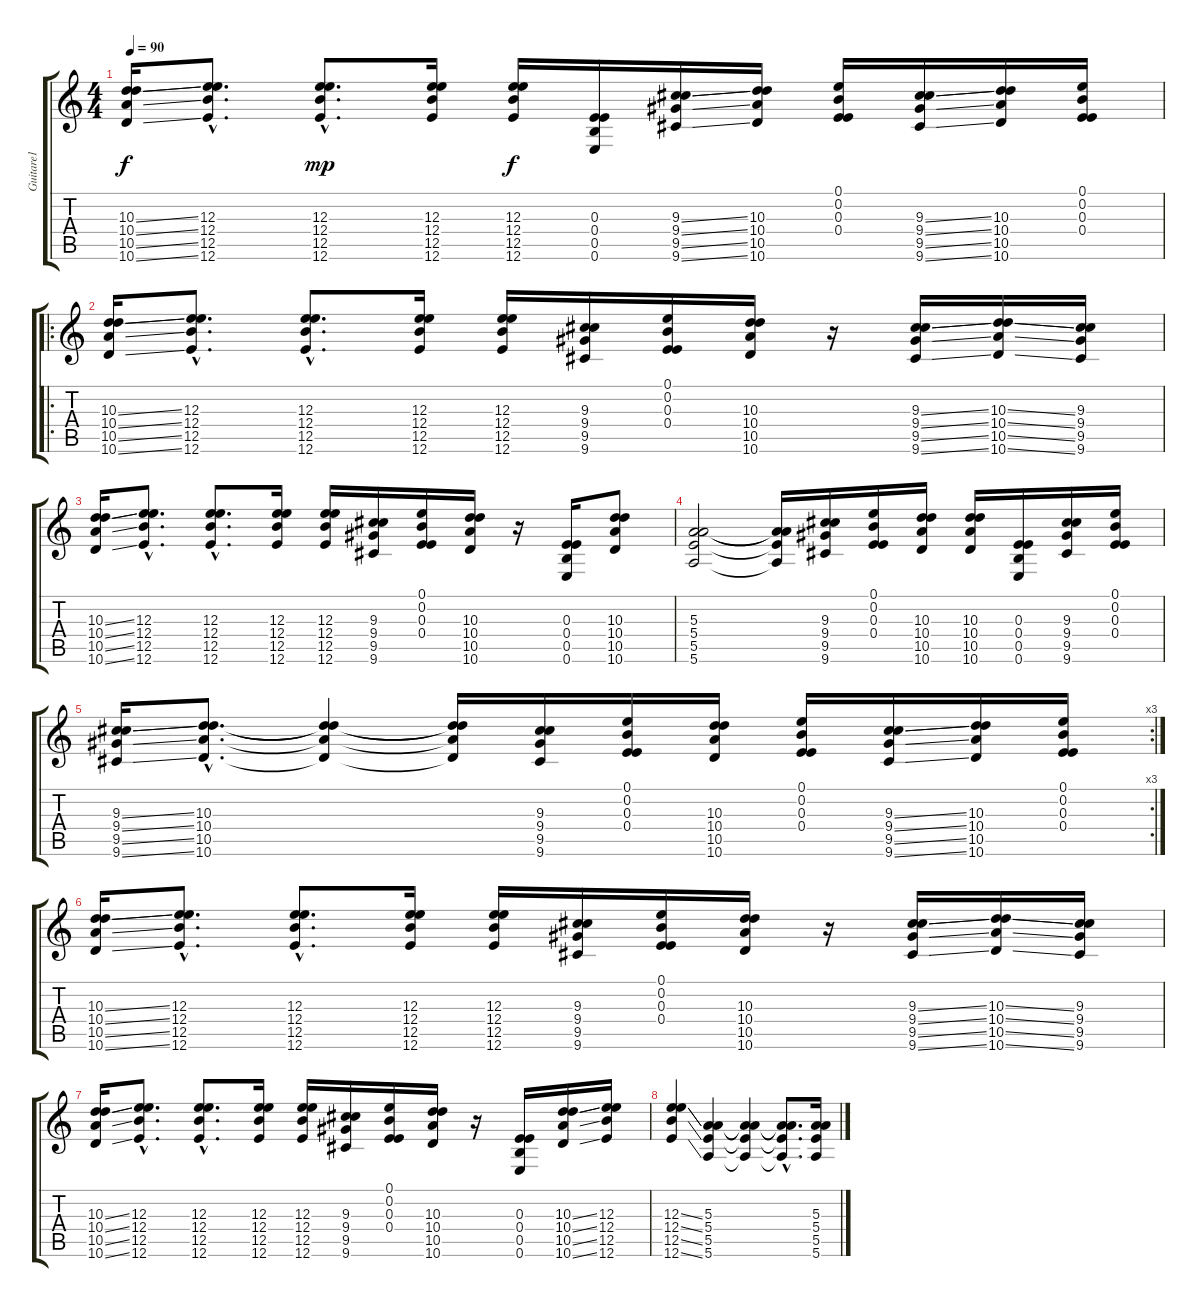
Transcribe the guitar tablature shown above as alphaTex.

\track ("Guitare1" "Guitare1") {instrument distortionguitar}
\staff {score tabs}
\tuning (E4 B3 E3 E3 B2 E2) {hide}
\ts (4 4)
\tempo 90
\clef g2
\ks c
(10.3{ss} 10.4{ss} 10.5{ss} 10.6{ss}).16{dy f} (12.3{hac} 12.4{hac} 12.5{hac} 12.6{hac}).8{d} (12.3{hac} 12.4{hac} 12.5{hac} 12.6{hac}).8{d dy mp} (12.3 12.4 12.5 12.6).16 (12.3 12.4 12.5 12.6).16{dy f} (0.3 0.4 0.5 0.6).16 (9.3{ss} 9.4{ss} 9.5{ss} 9.6{ss}).16 (10.3 10.4 10.5 10.6).16 (0.1 0.2 0.3 0.4).16 (9.3{ss} 9.4{ss} 9.5{ss} 9.6{ss}).16 (10.3 10.4 10.5 10.6).16 (0.1 0.2 0.3 0.4).16 |
\ro
(10.3{ss} 10.4{ss} 10.5{ss} 10.6{ss}).16 (12.3{hac} 12.4{hac} 12.5{hac} 12.6{hac}).8{d} (12.3{hac} 12.4{hac} 12.5{hac} 12.6{hac}).8{d} (12.3 12.4 12.5 12.6).16 (12.3 12.4 12.5 12.6).16 (9.3 9.4 9.5 9.6).16 (0.1 0.2 0.3 0.4).16 (10.3 10.4 10.5 10.6).16 r.16 (9.3{ss} 9.4{ss} 9.5{ss} 9.6{ss}).16 (10.3{ss} 10.4{ss} 10.5{ss} 10.6{ss}).16 (9.3 9.4 9.5 9.6).16 |
(10.3{ss} 10.4{ss} 10.5{ss} 10.6{ss}).16 (12.3{hac} 12.4{hac} 12.5{hac} 12.6{hac}).8{d} (12.3{hac} 12.4{hac} 12.5{hac} 12.6{hac}).8{d} (12.3 12.4 12.5 12.6).16 (12.3 12.4 12.5 12.6).16 (9.3 9.4 9.5 9.6).16 (0.1 0.2 0.3 0.4).16 (10.3 10.4 10.5 10.6).16 r.16 (0.3 0.4 0.5 0.6).16 (10.3 10.4 10.5 10.6).8 |
(5.3 5.4 5.5 5.6).2 (5.3{t} 5.4{t} 5.5{t} 5.6{t}).16 (9.3 9.4 9.5 9.6).16 (0.1 0.2 0.3 0.4).16 (10.3 10.4 10.5 10.6).16 (10.3 10.4 10.5 10.6).16 (0.3 0.4 0.5 0.6).16 (9.3 9.4 9.5 9.6).16 (0.1 0.2 0.3 0.4).16 |
\rc 3
(9.3{ss} 9.4{ss} 9.5{ss} 9.6{ss}).16 (10.3{hac} 10.4{hac} 10.5{hac} 10.6{hac}).8{d} (10.3{t} 10.4{t} 10.5{t} 10.6{t}).4 (10.3{t} 10.4{t} 10.5{t} 10.6{t}).16 (9.3 9.4 9.5 9.6).16 (0.1 0.2 0.3 0.4).16 (10.3 10.4 10.5 10.6).16 (0.1 0.2 0.3 0.4).16 (9.3{ss} 9.4{ss} 9.5{ss} 9.6{ss}).16 (10.3 10.4 10.5 10.6).16 (0.1 0.2 0.3 0.4).16 |
(10.3{ss} 10.4{ss} 10.5{ss} 10.6{ss}).16 (12.3{hac} 12.4{hac} 12.5{hac} 12.6{hac}).8{d} (12.3{hac} 12.4{hac} 12.5{hac} 12.6{hac}).8{d} (12.3 12.4 12.5 12.6).16 (12.3 12.4 12.5 12.6).16 (9.3 9.4 9.5 9.6).16 (0.1 0.2 0.3 0.4).16 (10.3 10.4 10.5 10.6).16 r.16 (9.3{ss} 9.4{ss} 9.5{ss} 9.6{ss}).16 (10.3{ss} 10.4{ss} 10.5{ss} 10.6{ss}).16 (9.3 9.4 9.5 9.6).16 |
(10.3{ss} 10.4{ss} 10.5{ss} 10.6{ss}).16 (12.3{hac} 12.4{hac} 12.5{hac} 12.6{hac}).8{d} (12.3{hac} 12.4{hac} 12.5{hac} 12.6{hac}).8{d} (12.3 12.4 12.5 12.6).16 (12.3 12.4 12.5 12.6).16 (9.3 9.4 9.5 9.6).16 (0.1 0.2 0.3 0.4).16 (10.3 10.4 10.5 10.6).16 r.16 (0.3 0.4 0.5 0.6).16 (10.3{ss} 10.4{ss} 10.5{ss} 10.6{ss}).16 (12.3 12.4 12.5 12.6).16 |
(12.3{ss} 12.4{ss} 12.5{ss} 12.6{ss}).4 (5.3 5.4 5.5 5.6).4 (5.3{t} 5.4{t} 5.5{t} 5.6{t}).4 (5.3{hac t} 5.4{hac t} 5.5{hac t} 5.6{hac t}).8{d} (5.3 5.4 5.5 5.6).16
